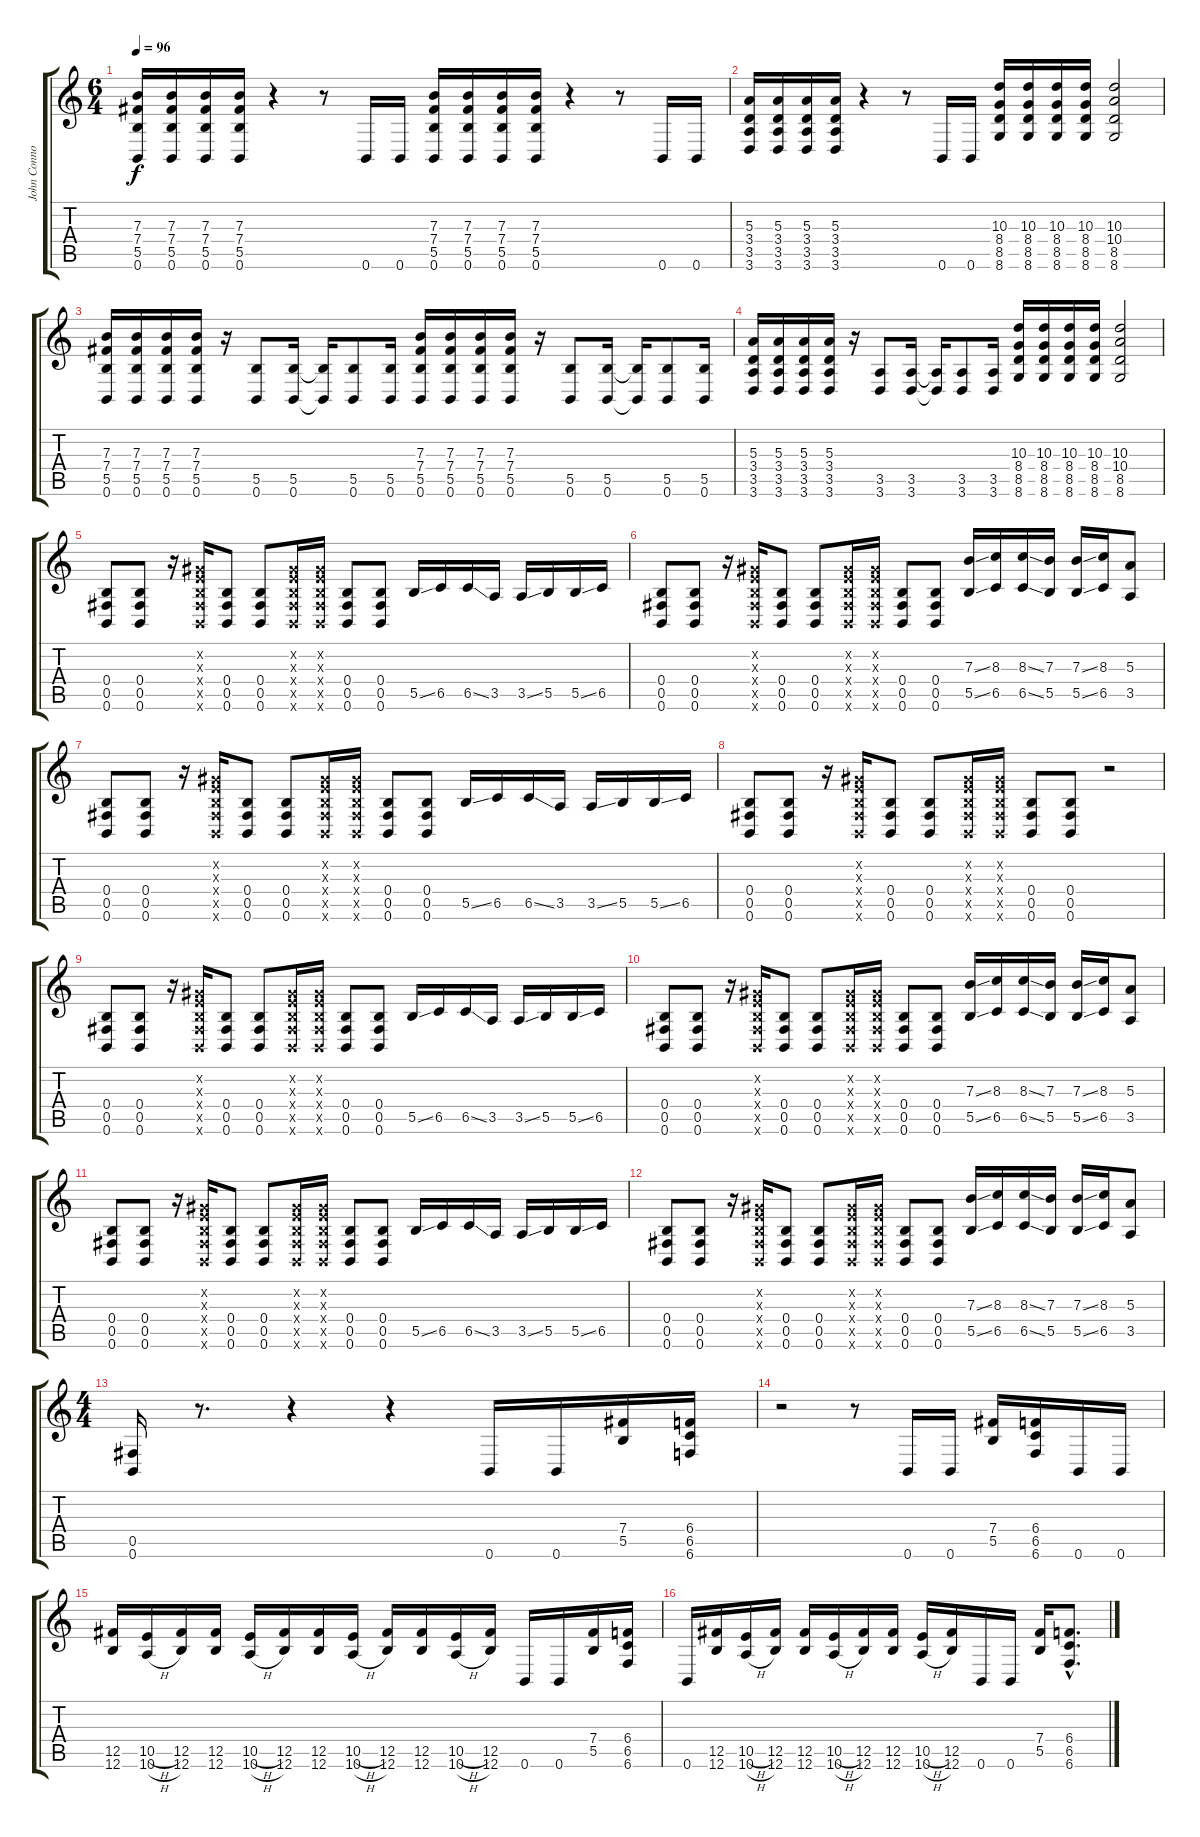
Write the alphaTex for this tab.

\track ("John Connolly - Guitar" "John Conno") {instrument distortionguitar}
\staff {score tabs}
\tuning (Db4 Ab3 E3 B2 Gb2 B1) {hide}
\ts (6 4)
\tempo 96
\clef g2
\ks c
(7.3 7.4 5.5 0.6).16{dy f} (7.3 7.4 5.5 0.6).16 (7.3 7.4 5.5 0.6).16 (7.3 7.4 5.5 0.6).16 r.4 r.8 0.6.16 0.6.16 (7.3 7.4 5.5 0.6).16 (7.3 7.4 5.5 0.6).16 (7.3 7.4 5.5 0.6).16 (7.3 7.4 5.5 0.6).16 r.4 r.8 0.6.16 0.6.16 |
(5.3 3.4 3.5 3.6).16 (5.3 3.4 3.5 3.6).16 (5.3 3.4 3.5 3.6).16 (5.3 3.4 3.5 3.6).16 r.4 r.8 0.6.16 0.6.16 (10.3 8.4 8.5 8.6).16 (10.3 8.4 8.5 8.6).16 (10.3 8.4 8.5 8.6).16 (10.3 8.4 8.5 8.6).16 (10.3 10.4 8.5 8.6).2 |
(7.3 7.4 5.5 0.6).16 (7.3 7.4 5.5 0.6).16 (7.3 7.4 5.5 0.6).16 (7.3 7.4 5.5 0.6).16 r.16 (5.5 0.6).8 (5.5 0.6).16 (5.5{t} 0.6{t}).16 (5.5 0.6).8 (5.5 0.6).16 (7.3 7.4 5.5 0.6).16 (7.3 7.4 5.5 0.6).16 (7.3 7.4 5.5 0.6).16 (7.3 7.4 5.5 0.6).16 r.16 (5.5 0.6).8 (5.5 0.6).16 (5.5{t} 0.6{t}).16 (5.5 0.6).8 (5.5 0.6).16 |
(5.3 3.4 3.5 3.6).16 (5.3 3.4 3.5 3.6).16 (5.3 3.4 3.5 3.6).16 (5.3 3.4 3.5 3.6).16 r.16 (3.5 3.6).8 (3.5 3.6).16 (3.5{t} 3.6{t}).16 (3.5 3.6).8 (3.5 3.6).16 (10.3 8.4 8.5 8.6).16 (10.3 8.4 8.5 8.6).16 (10.3 8.4 8.5 8.6).16 (10.3 8.4 8.5 8.6).16 (10.3 10.4 8.5 8.6).2 |
(0.4 0.5 0.6).8 (0.4 0.5 0.6).8 r.16 (0.2{x} 0.3{x} 0.4{x} 0.5{x} 0.6{x}).16 (0.4 0.5 0.6).8 (0.4 0.5 0.6).8 (0.2{x} 0.3{x} 0.4{x} 0.5{x} 0.6{x}).16 (0.2{x} 0.3{x} 0.4{x} 0.5{x} 0.6{x}).16 (0.4 0.5 0.6).8 (0.4 0.5 0.6).8 5.5{ss}.16 6.5.16 6.5{ss}.16 3.5.16 3.5{ss}.16 5.5.16 5.5{ss}.16 6.5.16 |
(0.4 0.5 0.6).8 (0.4 0.5 0.6).8 r.16 (0.2{x} 0.3{x} 0.4{x} 0.5{x} 0.6{x}).16 (0.4 0.5 0.6).8 (0.4 0.5 0.6).8 (0.2{x} 0.3{x} 0.4{x} 0.5{x} 0.6{x}).16 (0.2{x} 0.3{x} 0.4{x} 0.5{x} 0.6{x}).16 (0.4 0.5 0.6).8 (0.4 0.5 0.6).8 (7.3{ss} 5.5{ss}).16 (8.3 6.5).16 (8.3{ss} 6.5{ss}).16 (7.3 5.5).16 (7.3{ss} 5.5{ss}).16 (8.3 6.5).16 (5.3 3.5).8 |
(0.4 0.5 0.6).8 (0.4 0.5 0.6).8 r.16 (0.2{x} 0.3{x} 0.4{x} 0.5{x} 0.6{x}).16 (0.4 0.5 0.6).8 (0.4 0.5 0.6).8 (0.2{x} 0.3{x} 0.4{x} 0.5{x} 0.6{x}).16 (0.2{x} 0.3{x} 0.4{x} 0.5{x} 0.6{x}).16 (0.4 0.5 0.6).8 (0.4 0.5 0.6).8 5.5{ss}.16 6.5.16 6.5{ss}.16 3.5.16 3.5{ss}.16 5.5.16 5.5{ss}.16 6.5.16 |
(0.4 0.5 0.6).8 (0.4 0.5 0.6).8 r.16 (0.2{x} 0.3{x} 0.4{x} 0.5{x} 0.6{x}).16 (0.4 0.5 0.6).8 (0.4 0.5 0.6).8 (0.2{x} 0.3{x} 0.4{x} 0.5{x} 0.6{x}).16 (0.2{x} 0.3{x} 0.4{x} 0.5{x} 0.6{x}).16 (0.4 0.5 0.6).8 (0.4 0.5 0.6).8 r.2 |
(0.4 0.5 0.6).8 (0.4 0.5 0.6).8 r.16 (0.2{x} 0.3{x} 0.4{x} 0.5{x} 0.6{x}).16 (0.4 0.5 0.6).8 (0.4 0.5 0.6).8 (0.2{x} 0.3{x} 0.4{x} 0.5{x} 0.6{x}).16 (0.2{x} 0.3{x} 0.4{x} 0.5{x} 0.6{x}).16 (0.4 0.5 0.6).8 (0.4 0.5 0.6).8 5.5{ss}.16 6.5.16 6.5{ss}.16 3.5.16 3.5{ss}.16 5.5.16 5.5{ss}.16 6.5.16 |
(0.4 0.5 0.6).8 (0.4 0.5 0.6).8 r.16 (0.2{x} 0.3{x} 0.4{x} 0.5{x} 0.6{x}).16 (0.4 0.5 0.6).8 (0.4 0.5 0.6).8 (0.2{x} 0.3{x} 0.4{x} 0.5{x} 0.6{x}).16 (0.2{x} 0.3{x} 0.4{x} 0.5{x} 0.6{x}).16 (0.4 0.5 0.6).8 (0.4 0.5 0.6).8 (7.3{ss} 5.5{ss}).16 (8.3 6.5).16 (8.3{ss} 6.5{ss}).16 (7.3 5.5).16 (7.3{ss} 5.5{ss}).16 (8.3 6.5).16 (5.3 3.5).8 |
(0.4 0.5 0.6).8 (0.4 0.5 0.6).8 r.16 (0.2{x} 0.3{x} 0.4{x} 0.5{x} 0.6{x}).16 (0.4 0.5 0.6).8 (0.4 0.5 0.6).8 (0.2{x} 0.3{x} 0.4{x} 0.5{x} 0.6{x}).16 (0.2{x} 0.3{x} 0.4{x} 0.5{x} 0.6{x}).16 (0.4 0.5 0.6).8 (0.4 0.5 0.6).8 5.5{ss}.16 6.5.16 6.5{ss}.16 3.5.16 3.5{ss}.16 5.5.16 5.5{ss}.16 6.5.16 |
(0.4 0.5 0.6).8 (0.4 0.5 0.6).8 r.16 (0.2{x} 0.3{x} 0.4{x} 0.5{x} 0.6{x}).16 (0.4 0.5 0.6).8 (0.4 0.5 0.6).8 (0.2{x} 0.3{x} 0.4{x} 0.5{x} 0.6{x}).16 (0.2{x} 0.3{x} 0.4{x} 0.5{x} 0.6{x}).16 (0.4 0.5 0.6).8 (0.4 0.5 0.6).8 (7.3{ss} 5.5{ss}).16 (8.3 6.5).16 (8.3{ss} 6.5{ss}).16 (7.3 5.5).16 (7.3{ss} 5.5{ss}).16 (8.3 6.5).16 (5.3 3.5).8 |
\ts (4 4)
(0.5 0.6).16 r.8{d} r.4 r.4 0.6.16 0.6.16 (7.4 5.5).16 (6.4 6.5 6.6).16 |
r.2 r.8 0.6.16 0.6.16 (7.4 5.5).16 (6.4 6.5 6.6).16 0.6.16 0.6.16 |
(12.5 12.6).16 (10.5{h} 10.6{h}).16 (12.5 12.6).16 (12.5 12.6).16 (10.5{h} 10.6{h}).16 (12.5 12.6).16 (12.5 12.6).16 (10.5{h} 10.6{h}).16 (12.5 12.6).16 (12.5 12.6).16 (10.5{h} 10.6{h}).16 (12.5 12.6).16 0.6.16 0.6.16 (7.4 5.5).16 (6.4 6.5 6.6).16 |
0.6.16 (12.5 12.6).16 (10.5{h} 10.6{h}).16 (12.5 12.6).16 (12.5 12.6).16 (10.5{h} 10.6{h}).16 (12.5 12.6).16 (12.5 12.6).16 (10.5{h} 10.6{h}).16 (12.5 12.6).16 0.6.16 0.6.16 (7.4 5.5).16 (6.4{hac} 6.5{hac} 6.6{hac}).8{d}
